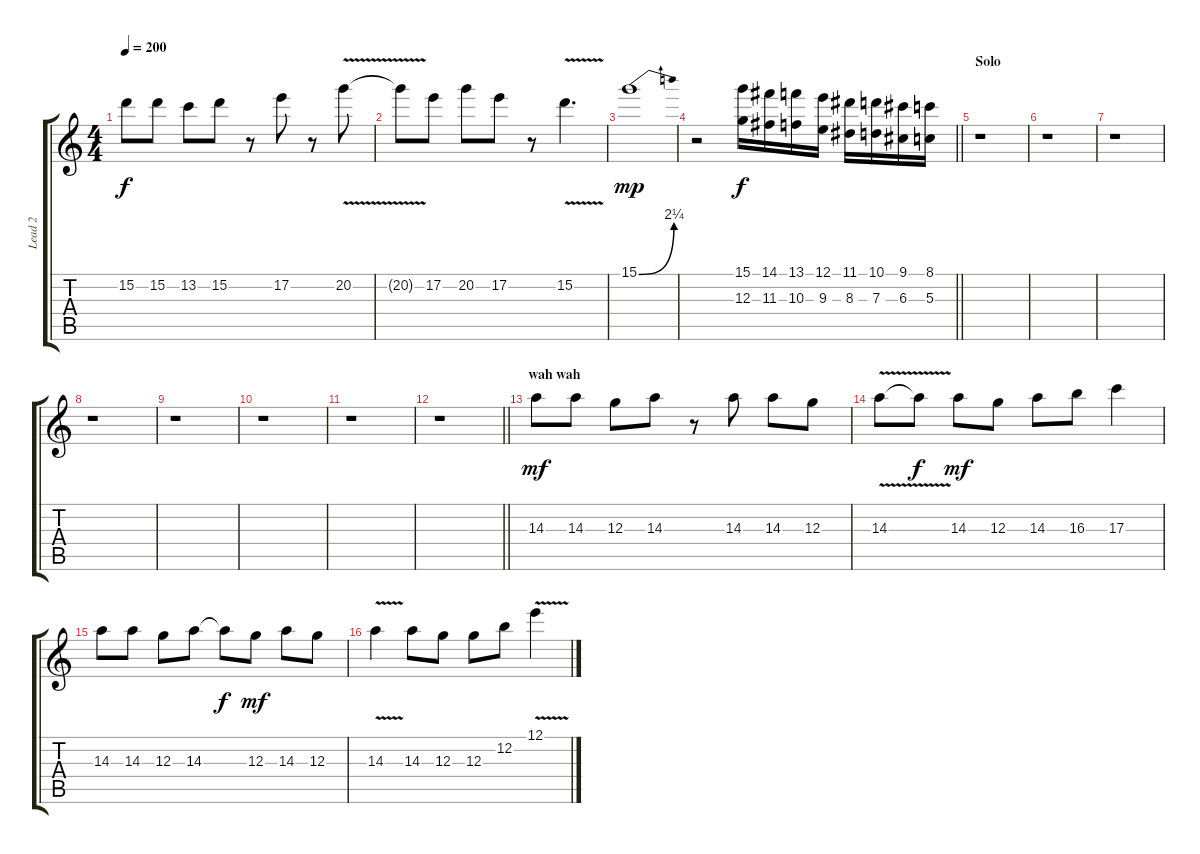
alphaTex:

\track ("Lead 2" "Lead 2") {instrument distortionguitar}
\staff {score tabs}
\tuning (E4 B3 G3 D3 A2 E2) {hide}
\ts (4 4)
\tempo 200
\clef g2
\ks c
15.2.8{dy f} 15.2.8 13.2.8 15.2.8 r.8 17.2.8 r.8 20.2{v}.8 |
20.2{t}.8 17.2.8 20.2.8 17.2.8 r.8 15.2{v}.4{d} |
15.1{be (bend 0 0 60 9)}.1{dy mp} |
\barLineRight lightlight
r.2 (15.1 12.3).16{dy f instrument guitarfretnoise} (14.1 11.3).16 (13.1 10.3).16 (12.1 9.3).16 (11.1 8.3).16 (10.1 7.3).16 (9.1 6.3).16 (8.1 5.3).16 |
\section ("" "Solo")
r.1 |
r.1 |
r.1 |
r.1 |
r.1 |
r.1 |
r.1 |
\barLineRight lightlight
r.1 |
\section ("" "wah wah")
14.3.8{dy mf instrument distortionguitar} 14.3.8 12.3.8 14.3.8 r.8 14.3.8 14.3.8 12.3.8 |
14.3{v}.8 14.3{t}.8{dy f} 14.3.8{dy mf} 12.3.8 14.3.8 16.3.8 17.3.4 |
14.3.8 14.3.8 12.3.8 14.3.8 14.3{t}.8{dy f} 12.3.8{dy mf} 14.3.8 12.3.8 |
14.3{v}.4 14.3.8 12.3.8 12.3.8 12.2.8 12.1{v}.4
